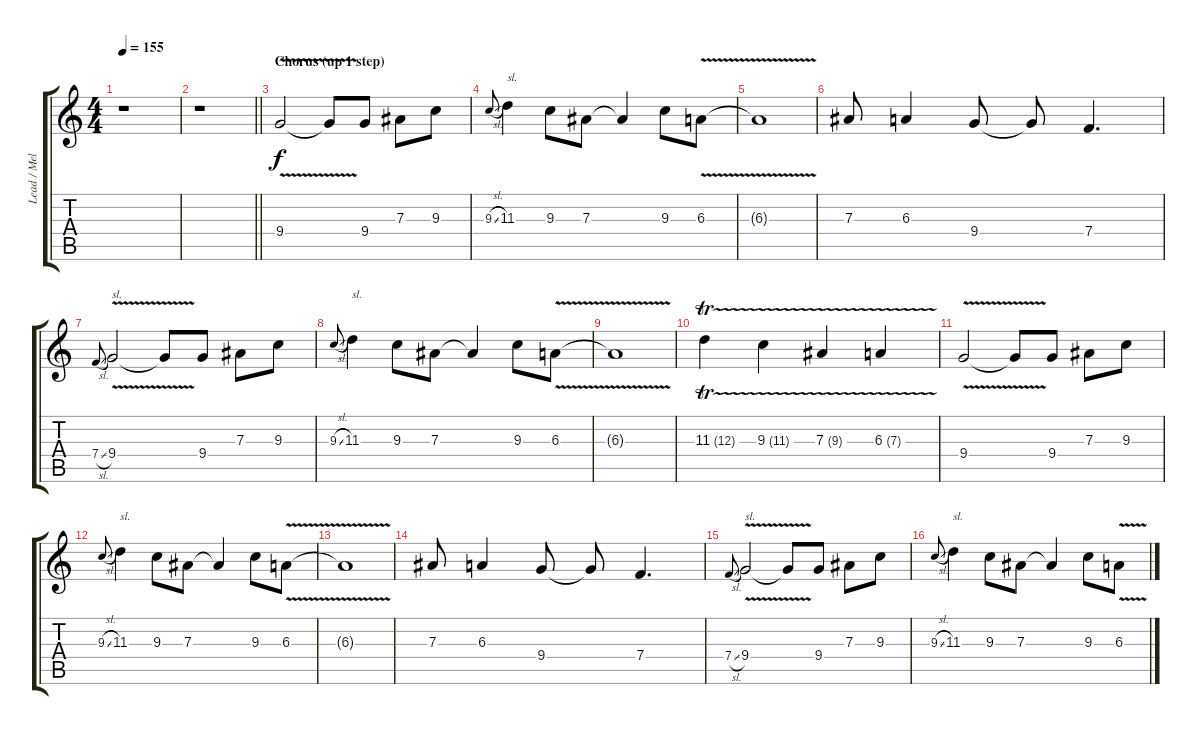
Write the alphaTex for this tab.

\track ("Lead / Melody Guitar II" "Lead / Mel") {instrument distortionguitar}
\staff {score tabs}
\tuning (C4 G3 Eb3 Bb2 F2 C2) {hide}
\ts (4 4)
\tempo 155
\clef g2
\ks c
r.1{dy f} |
\barLineRight lightlight
r.1 |
\section ("" "Chorus (up 1 step)")
9.4{v}.2{volume 12 balance 14} 9.4{t}.8 9.4.8 7.3.8 9.3.8 |
9.3{sl}.8{gr onbeat} 11.3.4{txt "sl."} 9.3.8 7.3.8 7.3{t}.4 9.3.8 6.3{v}.8 |
6.3{t}.1 |
7.3.8 6.3.4 9.4.8 9.4{t}.8 7.4.4{d} |
7.4{sl}.8{gr onbeat} 9.4{v}.2{txt "sl."} 9.4{t}.8 9.4.8 7.3.8 9.3.8 |
9.3{sl}.8{gr onbeat} 11.3.4{txt "sl."} 9.3.8 7.3.8 7.3{t}.4 9.3.8 6.3{v}.8 |
6.3{t}.1 |
11.3{tr (12 16)}.4{volume 15} 9.3{tr (11 16)}.4 7.3{tr (9 16)}.4 6.3{tr (7 16)}.4 |
9.4{v}.2{volume 14} 9.4{t}.8 9.4.8 7.3.8 9.3.8 |
9.3{sl}.8{gr onbeat} 11.3.4{txt "sl."} 9.3.8 7.3.8 7.3{t}.4 9.3.8 6.3{v}.8 |
6.3{t}.1 |
7.3.8 6.3.4 9.4.8 9.4{t}.8 7.4.4{d} |
7.4{sl}.8{gr onbeat} 9.4{v}.2{txt "sl."} 9.4{t}.8 9.4.8 7.3.8 9.3.8 |
9.3{sl}.8{gr onbeat} 11.3.4{txt "sl."} 9.3.8 7.3.8 7.3{t}.4 9.3.8 6.3{v}.8
